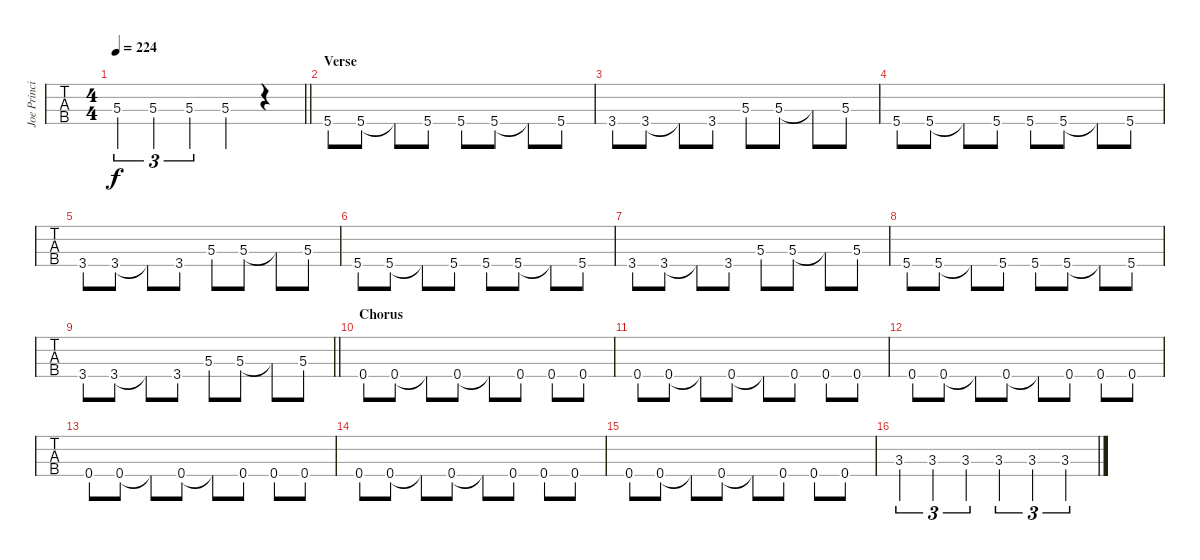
\track ("Joe Principe - Bass" "Joe Princi") {instrument electricbassfinger}
\staff {tabs}
\tuning (G2 D2 A1 E1) {hide}
\ts (4 4)
\tempo 224
\clef f4
\barLineRight lightlight
\ks c
5.3.4{tu (3 2) dy f} 5.3.4{tu (3 2)} 5.3.4{tu (3 2)} 5.3.4 r.4 |
\section ("" "Verse")
5.4.8 5.4.8 5.4{t}.8 5.4.8 5.4.8 5.4.8 5.4{t}.8 5.4.8 |
3.4.8 3.4.8 3.4{t}.8 3.4.8 5.3.8 5.3.8 5.3{t}.8 5.3.8 |
5.4.8 5.4.8 5.4{t}.8 5.4.8 5.4.8 5.4.8 5.4{t}.8 5.4.8 |
3.4.8 3.4.8 3.4{t}.8 3.4.8 5.3.8 5.3.8 5.3{t}.8 5.3.8 |
5.4.8 5.4.8 5.4{t}.8 5.4.8 5.4.8 5.4.8 5.4{t}.8 5.4.8 |
3.4.8 3.4.8 3.4{t}.8 3.4.8 5.3.8 5.3.8 5.3{t}.8 5.3.8 |
5.4.8 5.4.8 5.4{t}.8 5.4.8 5.4.8 5.4.8 5.4{t}.8 5.4.8 |
\barLineRight lightlight
3.4.8 3.4.8 3.4{t}.8 3.4.8 5.3.8 5.3.8 5.3{t}.8 5.3.8 |
\section ("" "Chorus")
0.4.8 0.4.8 0.4{t}.8 0.4.8 0.4{t}.8 0.4.8 0.4.8 0.4.8 |
0.4.8 0.4.8 0.4{t}.8 0.4.8 0.4{t}.8 0.4.8 0.4.8 0.4.8 |
0.4.8 0.4.8 0.4{t}.8 0.4.8 0.4{t}.8 0.4.8 0.4.8 0.4.8 |
0.4.8 0.4.8 0.4{t}.8 0.4.8 0.4{t}.8 0.4.8 0.4.8 0.4.8 |
0.4.8 0.4.8 0.4{t}.8 0.4.8 0.4{t}.8 0.4.8 0.4.8 0.4.8 |
0.4.8 0.4.8 0.4{t}.8 0.4.8 0.4{t}.8 0.4.8 0.4.8 0.4.8 |
3.3.4{tu (3 2)} 3.3.4{tu (3 2)} 3.3.4{tu (3 2)} 3.3.4{tu (3 2)} 3.3.4{tu (3 2)} 3.3.4{tu (3 2)}
